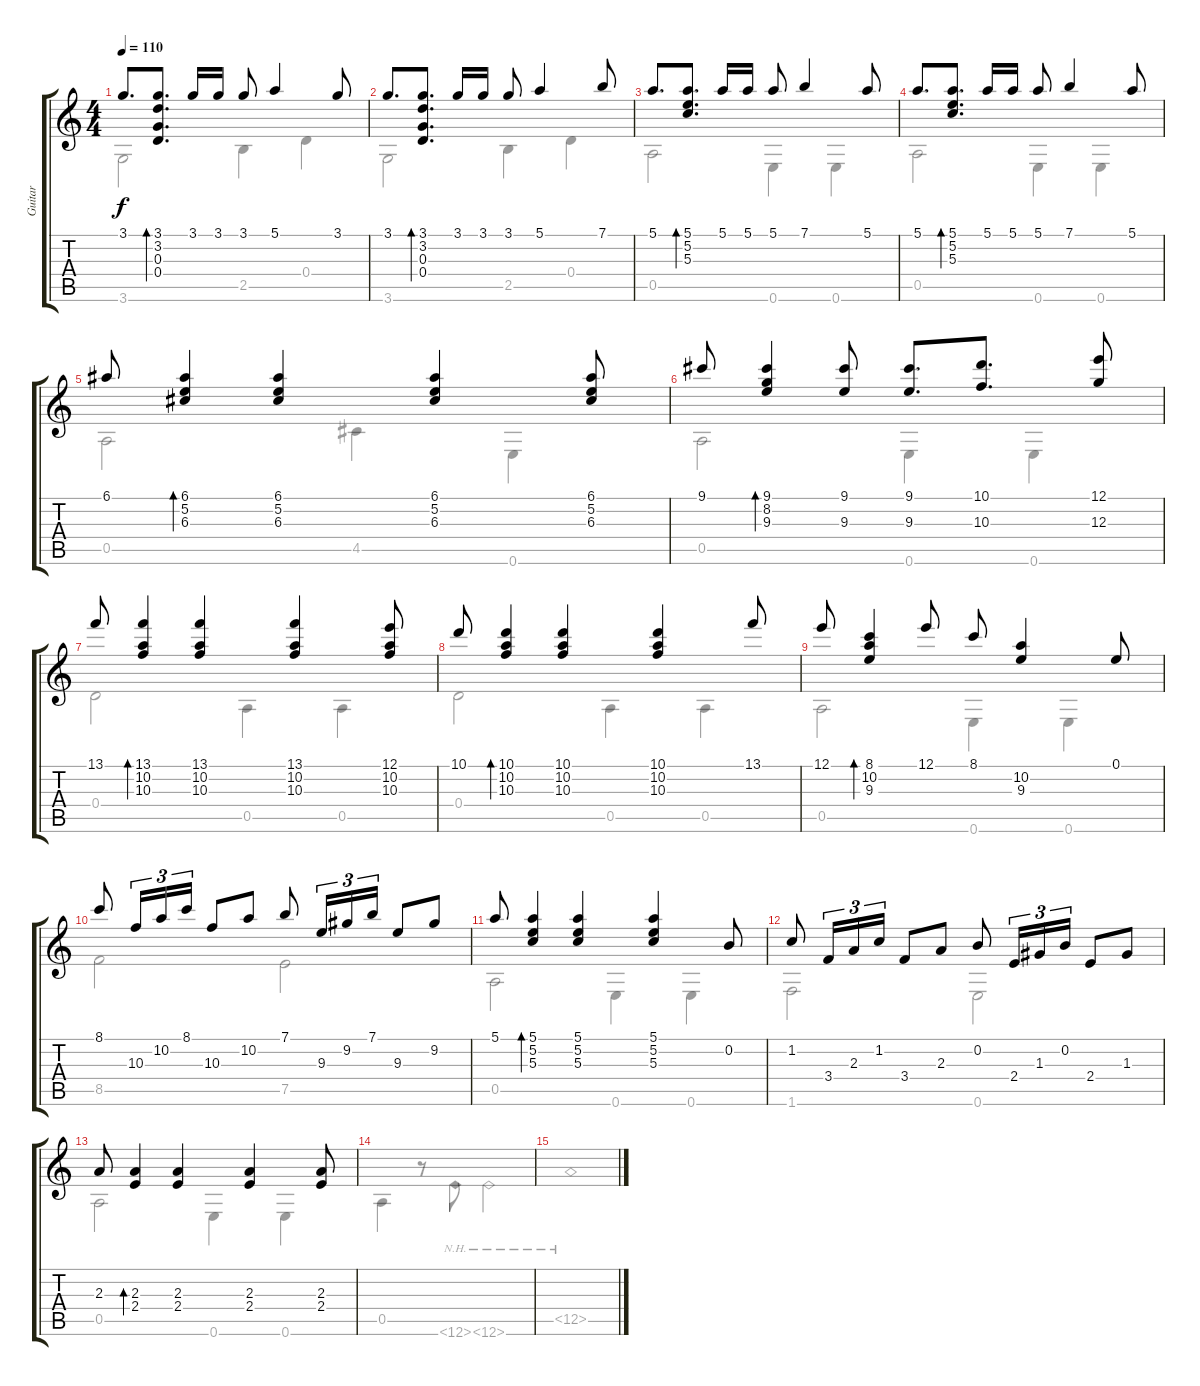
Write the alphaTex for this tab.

\track ("Guitar" "Guitar") {instrument acousticguitarnylon}
\staff {score tabs}
\tuning (E4 B3 G3 D3 A2 E2) {hide}
\voice
\ts (4 4)
\tempo 110
\clef g2
\ks c
3.1.8{d dy f} (3.1 3.2 0.3 0.4).8{d bd 60} 3.1.16 3.1.16 3.1.8 5.1.4 3.1.8 |
3.1.8{d} (3.1 3.2 0.3 0.4).8{d bd 60} 3.1.16 3.1.16 3.1.8 5.1.4 7.1.8 |
5.1.8{d} (5.1 5.2 5.3).8{d bd 60} 5.1.16 5.1.16 5.1.8 7.1.4 5.1.8 |
5.1.8{d} (5.1 5.2 5.3).8{d bd 60} 5.1.16 5.1.16 5.1.8 7.1.4 5.1.8 |
6.1.8 (6.1 5.2 6.3).4{bd 240} (6.1 5.2 6.3).4 (6.1 5.2 6.3).4 (6.1 5.2 6.3).8 |
9.1.8 (9.1 8.2 9.3).4{bd 240} (9.1 9.3).8 (9.1 9.3).8{d} (10.1 10.3).8{d} (12.1 12.3).8 |
13.1.8 (13.1 10.2 10.3).4{bd 240} (13.1 10.2 10.3).4 (13.1 10.2 10.3).4 (12.1 10.2 10.3).8 |
10.1.8 (10.1 10.2 10.3).4{bd 240} (10.1 10.2 10.3).4 (10.1 10.2 10.3).4 13.1.8 |
12.1.8 (8.1 10.2 9.3).4{bd 240} 12.1.8 8.1.8 (10.2 9.3).4 0.1.8 |
8.1.8 10.3.16{tu (3 2)} 10.2.16{tu (3 2)} 8.1.16{tu (3 2)} 10.3.8 10.2.8 7.1.8 9.3.16{tu (3 2)} 9.2.16{tu (3 2)} 7.1.16{tu (3 2)} 9.3.8 9.2.8 |
5.1.8 (5.1 5.2 5.3).4{bd 240} (5.1 5.2 5.3).4 (5.1 5.2 5.3).4 0.2.8 |
1.2.8 3.4.16{tu (3 2)} 2.3.16{tu (3 2)} 1.2.16{tu (3 2)} 3.4.8 2.3.8 0.2.8 2.4.16{tu (3 2)} 1.3.16{tu (3 2)} 0.2.16{tu (3 2)} 2.4.8 1.3.8 |
2.3.8 (2.3 2.4).4{bd 240} (2.3 2.4).4 (2.3 2.4).4 (2.3 2.4).8 |
|
\voice
\clef g2
\ottava regular
\simile none
\ks c
3.6.2{dy f} 2.5.4 0.4.4 |
3.6.2 2.5.4 0.4.4 |
0.5.2 0.6.4 0.6.4 |
0.5.2 0.6.4 0.6.4 |
0.5.2 4.5.4 0.6.4 |
0.5.2 0.6.4 0.6.4 |
0.4.2 0.5.4 0.5.4 |
0.4.2 0.5.4 0.5.4 |
0.5.2 0.6.4 0.6.4 |
8.5.2 7.5.2 |
0.5.2 0.6.4 0.6.4 |
1.6.2 0.6.2 |
0.5.2 0.6.4 0.6.4 |
0.5.4 r.8 12.6{nh}.8 12.6{nh}.2 |
12.5{nh}.1
